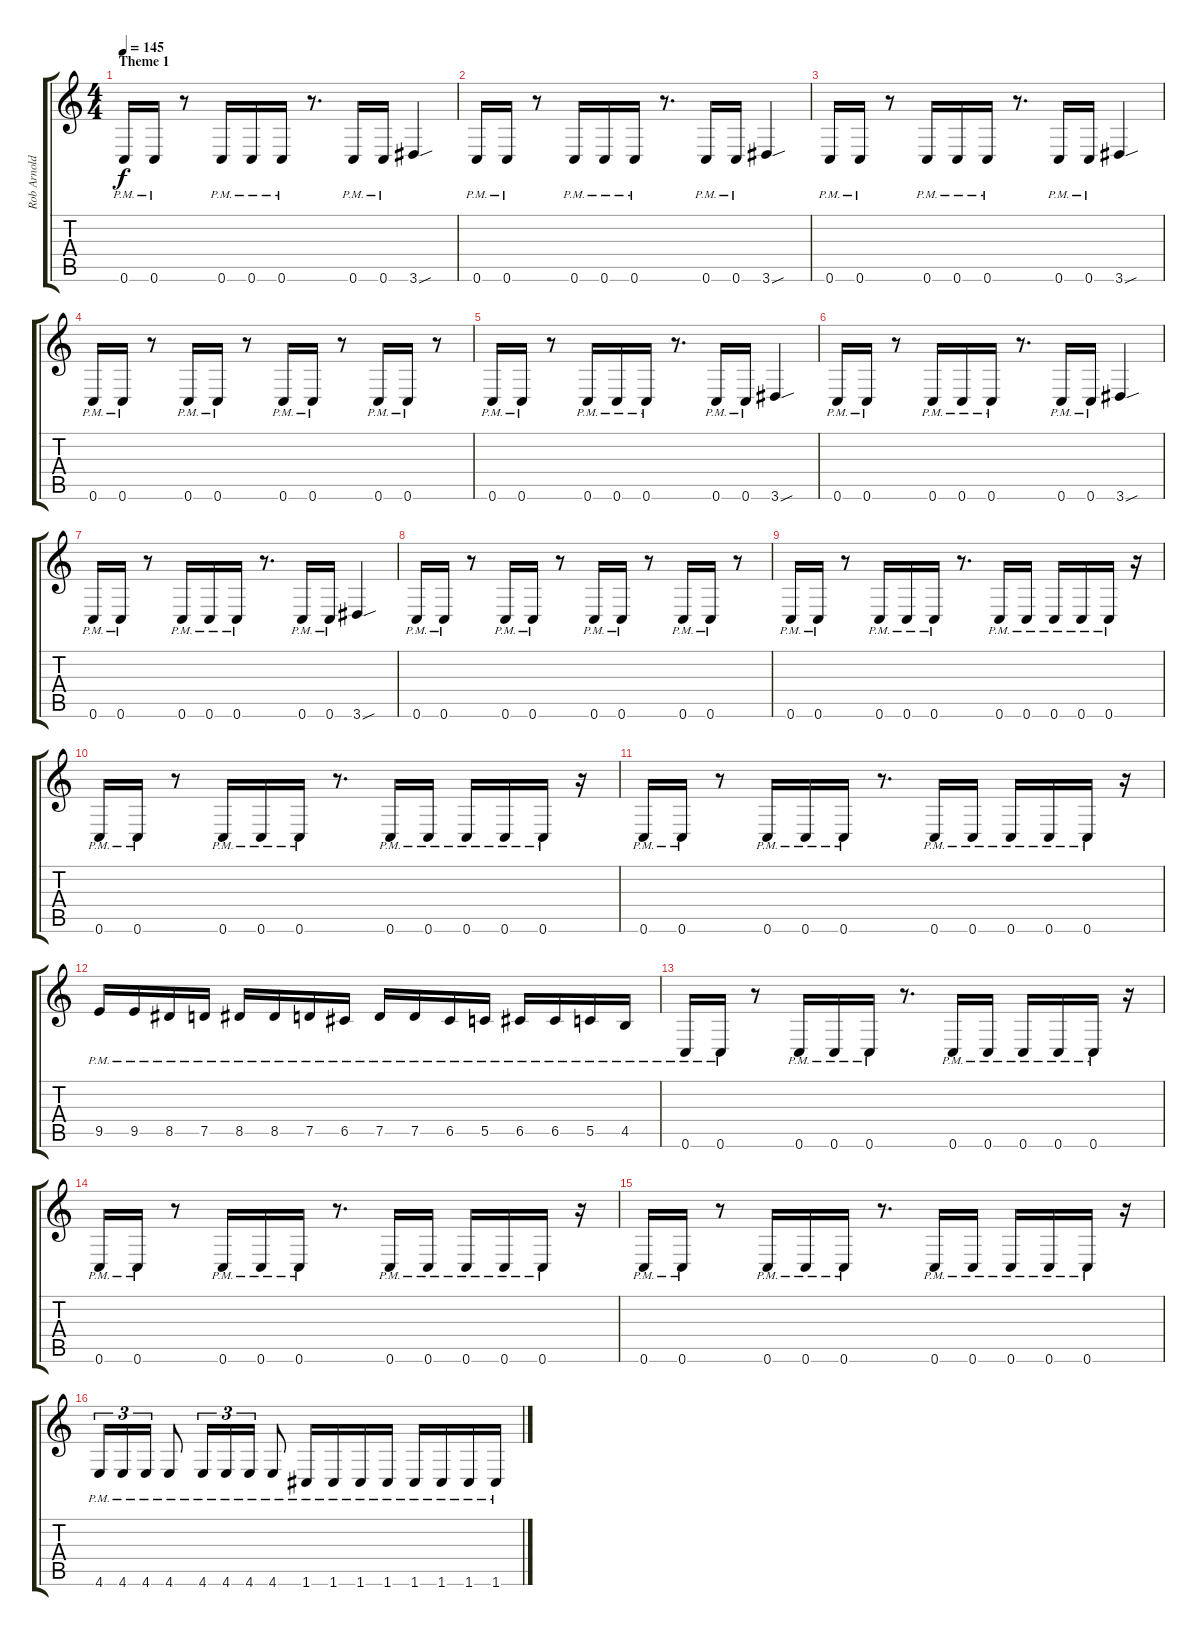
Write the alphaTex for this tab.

\track ("Rob Arnold" "Rob Arnold") {instrument overdrivenguitar}
\staff {score tabs}
\tuning (D4 A3 F3 C3 G2 C2) {hide}
\ts (4 4)
\section ("" "Theme 1")
\tempo 145
\clef g2
\ks c
0.6{pm}.16{dy f} 0.6{pm}.16 r.8 0.6{pm}.16 0.6{pm}.16 0.6{pm}.16 r.8{d} 0.6{pm}.16 0.6{pm}.16 3.6{sou}.4 |
0.6{pm}.16 0.6{pm}.16 r.8 0.6{pm}.16 0.6{pm}.16 0.6{pm}.16 r.8{d} 0.6{pm}.16 0.6{pm}.16 3.6{sou}.4 |
0.6{pm}.16 0.6{pm}.16 r.8 0.6{pm}.16 0.6{pm}.16 0.6{pm}.16 r.8{d} 0.6{pm}.16 0.6{pm}.16 3.6{sou}.4 |
0.6{pm}.16 0.6{pm}.16 r.8 0.6{pm}.16 0.6{pm}.16 r.8 0.6{pm}.16 0.6{pm}.16 r.8 0.6{pm}.16 0.6{pm}.16 r.8 |
0.6{pm}.16 0.6{pm}.16 r.8 0.6{pm}.16 0.6{pm}.16 0.6{pm}.16 r.8{d} 0.6{pm}.16 0.6{pm}.16 3.6{sou}.4 |
0.6{pm}.16 0.6{pm}.16 r.8 0.6{pm}.16 0.6{pm}.16 0.6{pm}.16 r.8{d} 0.6{pm}.16 0.6{pm}.16 3.6{sou}.4 |
0.6{pm}.16 0.6{pm}.16 r.8 0.6{pm}.16 0.6{pm}.16 0.6{pm}.16 r.8{d} 0.6{pm}.16 0.6{pm}.16 3.6{sou}.4 |
0.6{pm}.16 0.6{pm}.16 r.8 0.6{pm}.16 0.6{pm}.16 r.8 0.6{pm}.16 0.6{pm}.16 r.8 0.6{pm}.16 0.6{pm}.16 r.8 |
0.6{pm}.16 0.6{pm}.16 r.8 0.6{pm}.16 0.6{pm}.16 0.6{pm}.16 r.8{d} 0.6{pm}.16 0.6{pm}.16 0.6{pm}.16 0.6{pm}.16 0.6{pm}.16 r.16 |
0.6{pm}.16 0.6{pm}.16 r.8 0.6{pm}.16 0.6{pm}.16 0.6{pm}.16 r.8{d} 0.6{pm}.16 0.6{pm}.16 0.6{pm}.16 0.6{pm}.16 0.6{pm}.16 r.16 |
0.6{pm}.16 0.6{pm}.16 r.8 0.6{pm}.16 0.6{pm}.16 0.6{pm}.16 r.8{d} 0.6{pm}.16 0.6{pm}.16 0.6{pm}.16 0.6{pm}.16 0.6{pm}.16 r.16 |
9.5{pm}.16 9.5{pm}.16 8.5{pm}.16 7.5{pm}.16 8.5{pm}.16 8.5{pm}.16 7.5{pm}.16 6.5{pm}.16 7.5{pm}.16 7.5{pm}.16 6.5{pm}.16 5.5{pm}.16 6.5{pm}.16 6.5{pm}.16 5.5{pm}.16 4.5{pm}.16 |
0.6{pm}.16 0.6{pm}.16 r.8 0.6{pm}.16 0.6{pm}.16 0.6{pm}.16 r.8{d} 0.6{pm}.16 0.6{pm}.16 0.6{pm}.16 0.6{pm}.16 0.6{pm}.16 r.16 |
0.6{pm}.16 0.6{pm}.16 r.8 0.6{pm}.16 0.6{pm}.16 0.6{pm}.16 r.8{d} 0.6{pm}.16 0.6{pm}.16 0.6{pm}.16 0.6{pm}.16 0.6{pm}.16 r.16 |
0.6{pm}.16 0.6{pm}.16 r.8 0.6{pm}.16 0.6{pm}.16 0.6{pm}.16 r.8{d} 0.6{pm}.16 0.6{pm}.16 0.6{pm}.16 0.6{pm}.16 0.6{pm}.16 r.16 |
4.6{pm}.16{tu (3 2)} 4.6{pm}.16{tu (3 2)} 4.6{pm}.16{tu (3 2)} 4.6{pm}.8 4.6{pm}.16{tu (3 2)} 4.6{pm}.16{tu (3 2)} 4.6{pm}.16{tu (3 2)} 4.6{pm}.8 1.6{pm}.16 1.6{pm}.16 1.6{pm}.16 1.6{pm}.16 1.6{pm}.16 1.6{pm}.16 1.6{pm}.16 1.6{pm}.16
